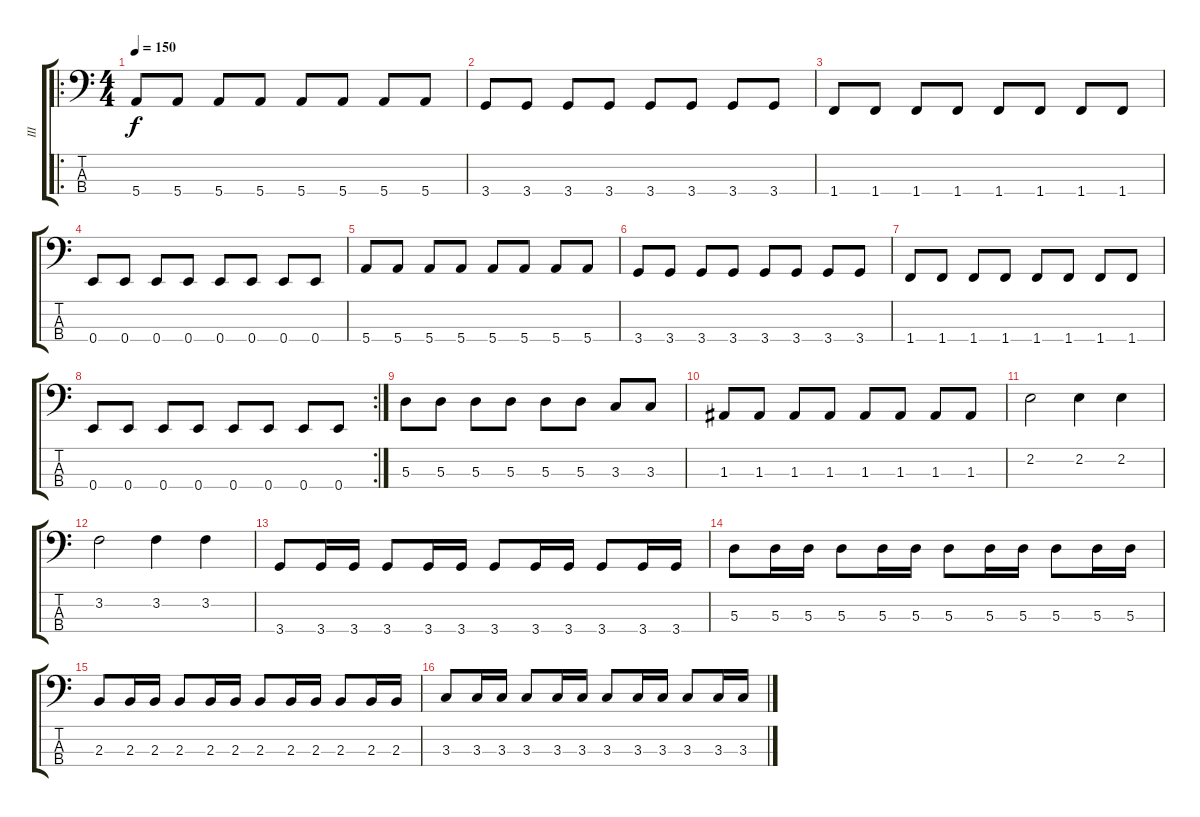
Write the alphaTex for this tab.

\track ("III" "III") {instrument electricbassfinger}
\staff {score tabs}
\tuning (G2 D2 A1 E1) {hide}
\ro
\ts (4 4)
\tempo 150
\clef f4
\ks c
5.4.8{dy f} 5.4.8 5.4.8 5.4.8 5.4.8 5.4.8 5.4.8 5.4.8 |
3.4.8 3.4.8 3.4.8 3.4.8 3.4.8 3.4.8 3.4.8 3.4.8 |
1.4.8 1.4.8 1.4.8 1.4.8 1.4.8 1.4.8 1.4.8 1.4.8 |
0.4.8 0.4.8 0.4.8 0.4.8 0.4.8 0.4.8 0.4.8 0.4.8 |
5.4.8 5.4.8 5.4.8 5.4.8 5.4.8 5.4.8 5.4.8 5.4.8 |
3.4.8 3.4.8 3.4.8 3.4.8 3.4.8 3.4.8 3.4.8 3.4.8 |
1.4.8 1.4.8 1.4.8 1.4.8 1.4.8 1.4.8 1.4.8 1.4.8 |
\rc 2
0.4.8 0.4.8 0.4.8 0.4.8 0.4.8 0.4.8 0.4.8 0.4.8 |
5.3.8 5.3.8 5.3.8 5.3.8 5.3.8 5.3.8 3.3.8 3.3.8 |
1.3.8 1.3.8 1.3.8 1.3.8 1.3.8 1.3.8 1.3.8 1.3.8 |
2.2.2 2.2.4 2.2.4 |
3.2.2 3.2.4 3.2.4 |
3.4.8 3.4.16 3.4.16 3.4.8 3.4.16 3.4.16 3.4.8 3.4.16 3.4.16 3.4.8 3.4.16 3.4.16 |
5.3.8 5.3.16 5.3.16 5.3.8 5.3.16 5.3.16 5.3.8 5.3.16 5.3.16 5.3.8 5.3.16 5.3.16 |
2.3.8 2.3.16 2.3.16 2.3.8 2.3.16 2.3.16 2.3.8 2.3.16 2.3.16 2.3.8 2.3.16 2.3.16 |
3.3.8 3.3.16 3.3.16 3.3.8 3.3.16 3.3.16 3.3.8 3.3.16 3.3.16 3.3.8 3.3.16 3.3.16
